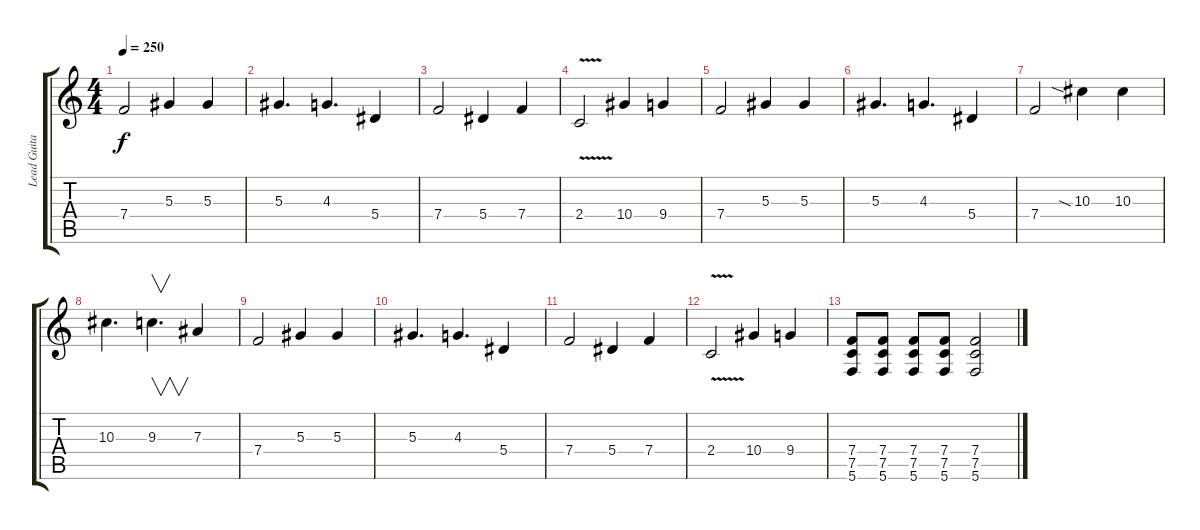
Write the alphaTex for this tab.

\track ("Lead Guitar" "Lead Guita") {instrument distortionguitar}
\staff {score tabs}
\tuning (C4 G3 Eb3 Bb2 F2 C2) {hide}
\ts (4 4)
\tempo 250
\clef g2
\ks c
7.4.2{dy f} 5.3.4 5.3.4 |
5.3.4{d} 4.3.4{d} 5.4.4 |
7.4.2 5.4.4 7.4.4 |
2.4{v}.2 10.4.4 9.4.4 |
7.4.2 5.3.4 5.3.4 |
5.3.4{d} 4.3.4{d} 5.4.4 |
7.4.2 10.3{sia}.4 10.3.4 |
10.3.4{d} 9.3.4{v d} 7.3.4 |
7.4.2 5.3.4 5.3.4 |
5.3.4{d} 4.3.4{d} 5.4.4 |
7.4.2 5.4.4 7.4.4 |
2.4{v}.2 10.4.4 9.4.4 |
(7.4 7.5 5.6).8 (7.4 7.5 5.6).8 (7.4 7.5 5.6).8 (7.4 7.5 5.6).8 (7.4 7.5 5.6).2
